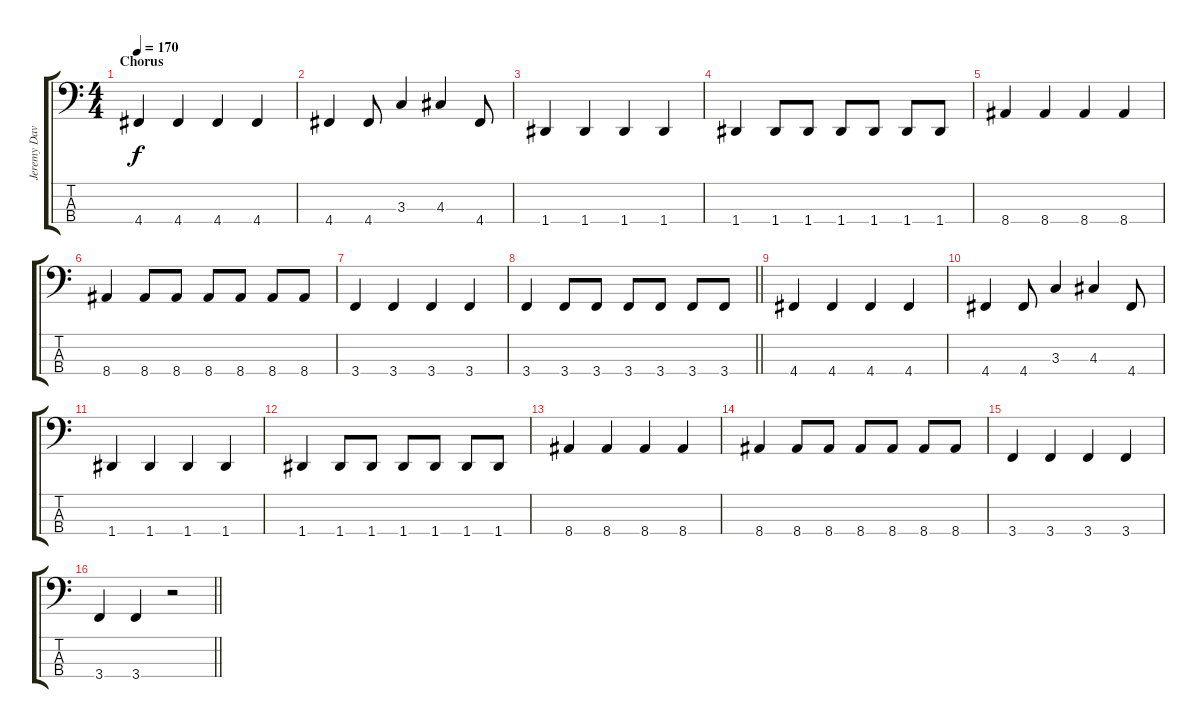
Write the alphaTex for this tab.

\track ("Jeremy Davis (Bass/4 String Drop D)" "Jeremy Dav") {mute instrument electricbasspick}
\staff {score tabs}
\tuning (G2 D2 A1 D1) {hide}
\ts (4 4)
\section ("" "Chorus")
\tempo 170
\clef f4
\ks c
4.4.4{dy f} 4.4.4 4.4.4 4.4.4 |
4.4.4 4.4.8 3.3.4 4.3.4 4.4.8 |
1.4.4 1.4.4 1.4.4 1.4.4 |
1.4.4 1.4.8 1.4.8 1.4.8 1.4.8 1.4.8 1.4.8 |
8.4.4 8.4.4 8.4.4 8.4.4 |
8.4.4 8.4.8 8.4.8 8.4.8 8.4.8 8.4.8 8.4.8 |
3.4.4 3.4.4 3.4.4 3.4.4 |
\barLineRight lightlight
3.4.4 3.4.8 3.4.8 3.4.8 3.4.8 3.4.8 3.4.8 |
4.4.4 4.4.4 4.4.4 4.4.4 |
4.4.4 4.4.8 3.3.4 4.3.4 4.4.8 |
1.4.4 1.4.4 1.4.4 1.4.4 |
1.4.4 1.4.8 1.4.8 1.4.8 1.4.8 1.4.8 1.4.8 |
8.4.4 8.4.4 8.4.4 8.4.4 |
8.4.4 8.4.8 8.4.8 8.4.8 8.4.8 8.4.8 8.4.8 |
3.4.4 3.4.4 3.4.4 3.4.4 |
\barLineRight lightlight
3.4.4 3.4.4 r.2
